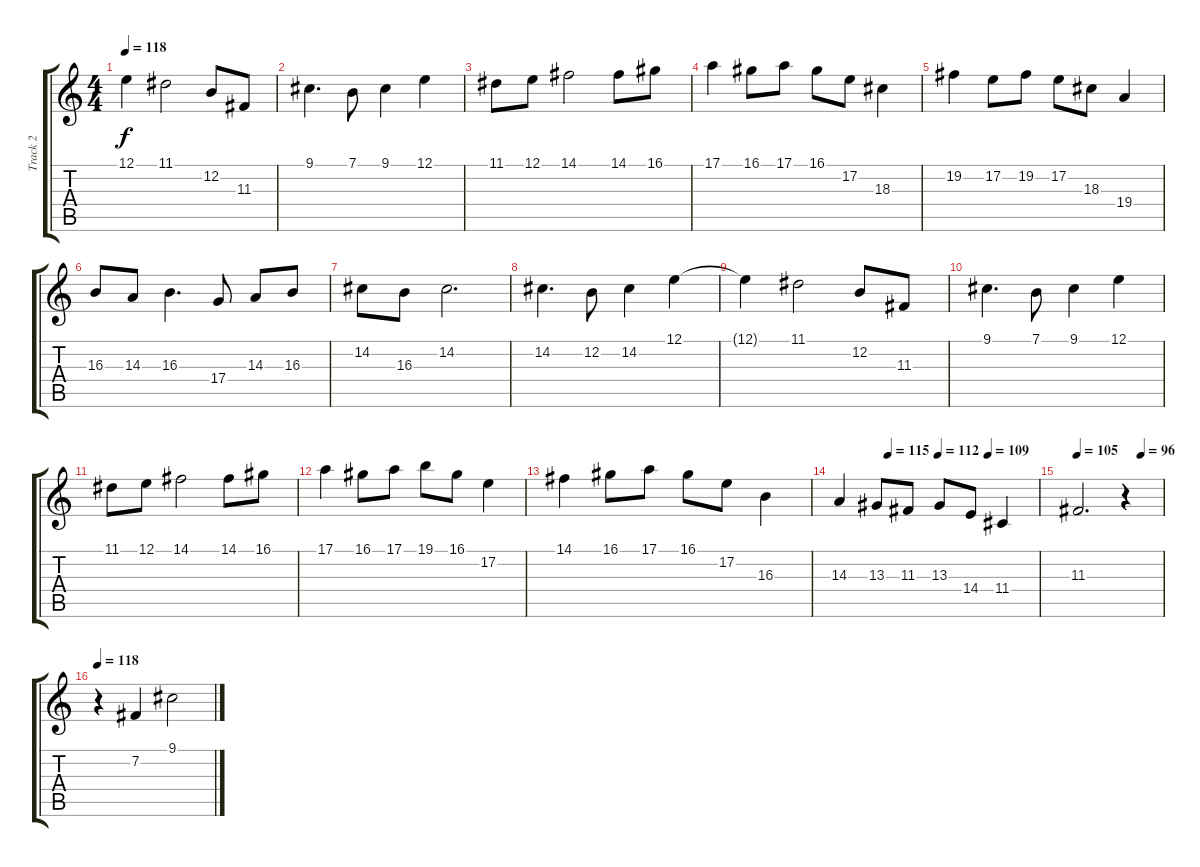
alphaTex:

\track ("Track 2" "Track 2") {instrument electricpiano1}
\staff {score tabs}
\tuning (E4 B3 G3 D3 A2 E2) {hide}
\ts (4 4)
\tempo 118
\clef g2
\ks c
12.1{t}.4{dy f} 11.1.2 12.2.8 11.3.8 |
9.1.4{d} 7.1.8 9.1.4 12.1.4 |
11.1.8 12.1.8 14.1.2 14.1.8 16.1.8 |
17.1.4 16.1.8 17.1.8 16.1.8 17.2.8 18.3.4 |
19.2.4 17.2.8 19.2.8 17.2.8 18.3.8 19.4.4 |
16.3.8 14.3.8 16.3.4{d} 17.4.8 14.3.8 16.3.8 |
14.2.8 16.3.8 14.2.2{d} |
14.2.4{d} 12.2.8 14.2.4 12.1.4 |
12.1{t}.4 11.1.2 12.2.8 11.3.8 |
9.1.4{d} 7.1.8 9.1.4 12.1.4 |
11.1.8 12.1.8 14.1.2 14.1.8 16.1.8 |
17.1.4 16.1.8 17.1.8 19.1.8 16.1.8 17.2.4 |
14.1.4 16.1.8 17.1.8 16.1.8 17.2.8 16.3.4 |
\tempo (115 0.25)
\tempo (112 0.5)
\tempo (109 0.75)
14.3.4 13.3.8 11.3.8 13.3.8 14.4.8 11.4.4 |
\tempo 105
\tempo (96 0.75)
11.3.2{d} r.4 |
\tempo 118
r.4 7.2.4 9.1.2
